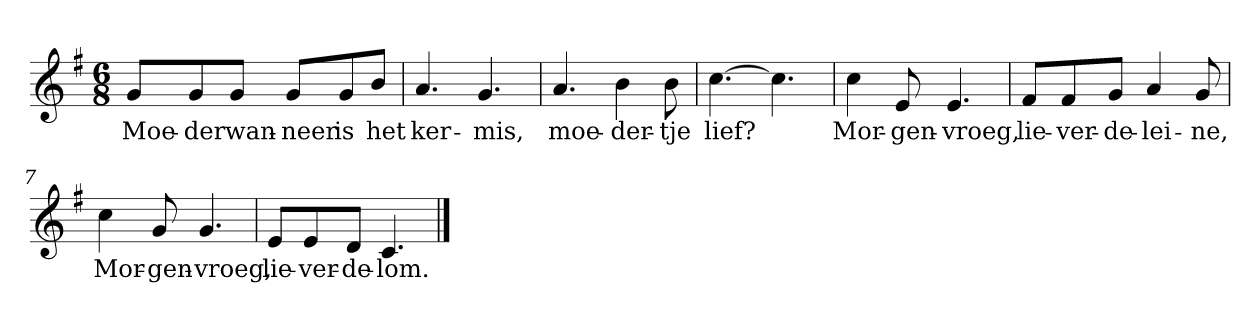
**kern	**text
*part1	*part1
*staff1	*staff1
*clefG2	*
*k[f#]	*
*G:	*
*M6/8	*
*MM120	*
=1	=1
8g/L	Moe-
8g/	-der
8g/J	wan-
8g/L	-neer
8g/	is
8b/J	het
=2	=2
4.a	ker-
4.g	-mis,
=3	=3
4.a	moe-
4b	-der-
8b	-tje
=4	=4
[4.cc	lief?
4.cc]	.
=5	=5
4cc	Mor-
8e	-gen-
4.e	-vroeg,
=6	=6
8f#/L	lie-
8f#/	-ver-
8g/J	-de-
4a	-lei-
8g	-ne,
=7	=7
4cc	Mor-
8g	-gen-
4.g	-vroeg,
=8	=8
8e/L	lie-
8e/	-ver-
8d/J	-de-
4.c	-lom.
==	==
*-	*-
